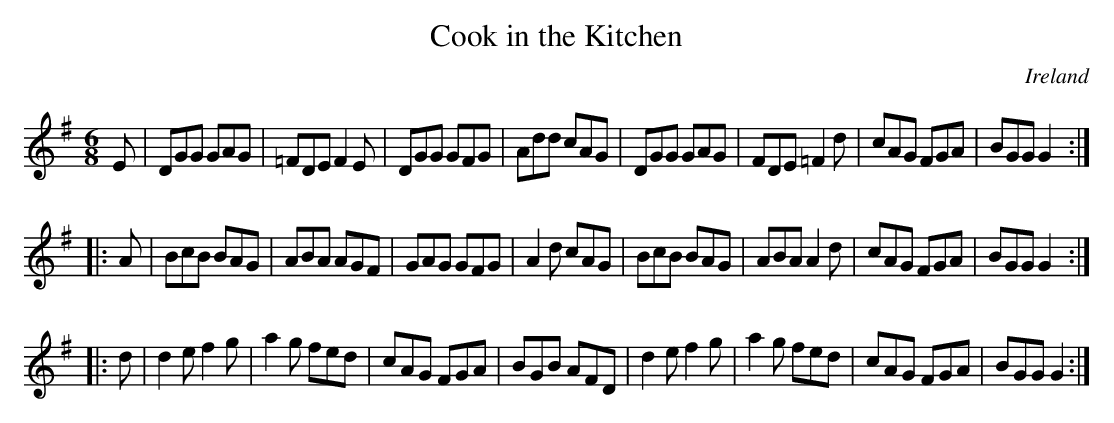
X:1
T:Cook in the Kitchen
M:6/8
O:Ireland
K:G major
E|\
DGG GAG|=FDE F2E|DGG GFG|Add cAG|\
DGG GAG|FDE =F2d|cAG FGA|BGG G2::
A|\
BcB BAG|ABA AGF|GAG GFG|A2d cAG|\
BcB BAG|ABA A2d|cAG FGA|BGG G2::
d|\
d2e f2g|a2g fed|cAG FGA|BGB AFD|\
d2e f2g|a2g fed|cAG FGA|BGG G2:|
